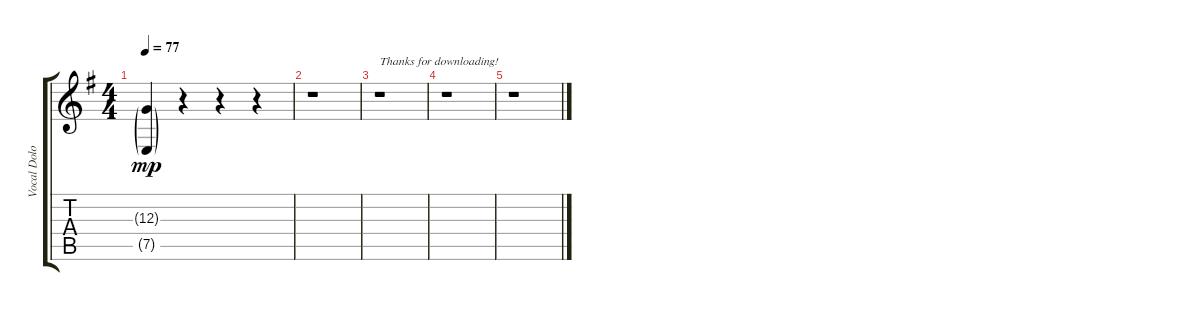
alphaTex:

\track ("Vocal Dolores e  Zuccero" "Vocal Dolo") {instrument lead2sawtooth}
\staff {score tabs}
\tuning (E4 B3 G3 D3 A2 E2) {hide}
\ts (4 4)
\tempo 77
\clef g2
\ks eminor
(12.3{g} 7.5{g}).4{dy mp} r.4 r.4 r.4 |
r.1 |
r.1{txt "Thanks for downloading!"} |
r.1 |
r.1
